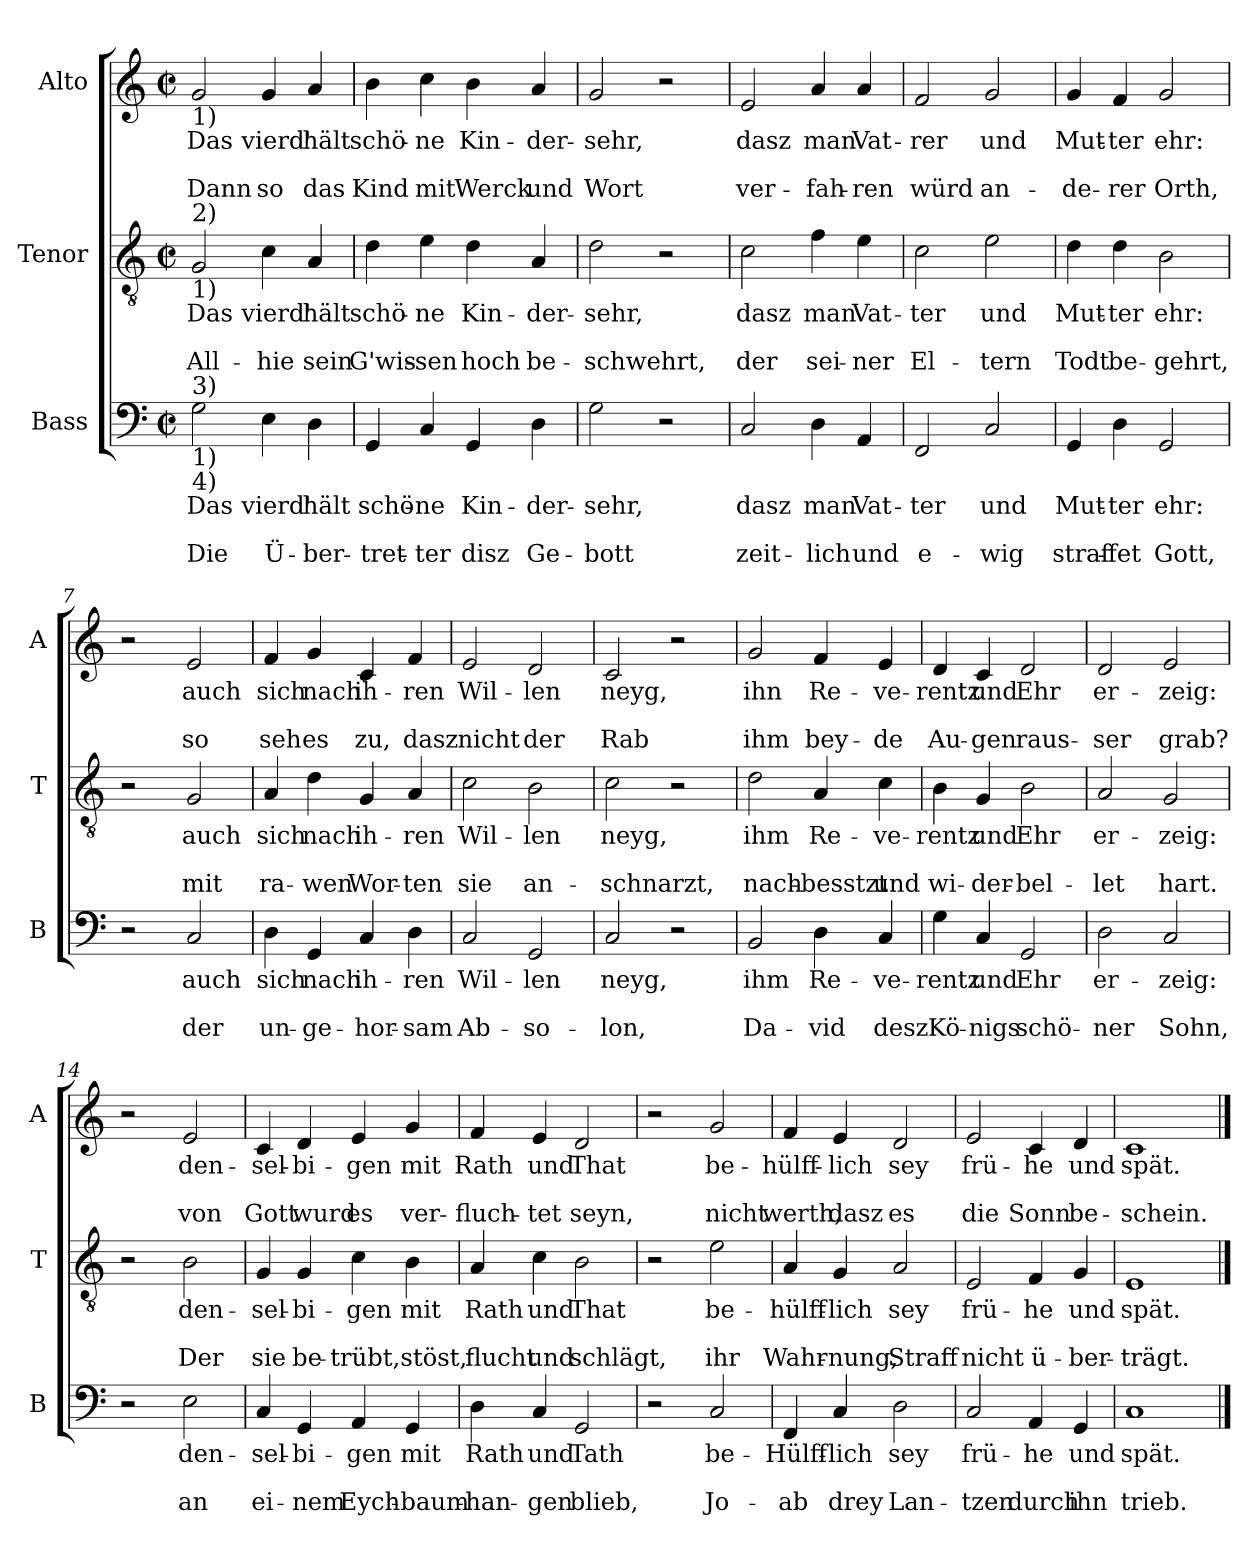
**kern	**text	**text	**text	**kern	**text	**text	**text	**kern	**text	**text	**text
*part3	*part3	*part3	*part3	*part2	*part2	*part2	*part2	*part1	*part1	*part1	*part1
*staff3	*staff3	*staff3	*staff3	*staff2	*staff2	*staff2	*staff2	*staff1	*staff1	*staff1	*staff1
*I"Bass	*	*	*	*I"Tenor	*	*	*	*I"Alto	*	*	*
*I'B	*	*	*	*I'T	*	*	*	*I'A	*	*	*
*clefF4	*	*	*	*clefGv2	*	*	*	*clefG2	*	*	*
*k[]	*	*	*	*k[]	*	*	*	*k[]	*	*	*
*C:	*	*	*	*C:	*	*	*	*C:	*	*	*
*M2/2	*	*	*	*M2/2	*	*	*	*M2/2	*	*	*
*met(c|)	*	*	*	*met(c|)	*	*	*	*met(c|)	*	*	*
=1	=1	=1	=1	=1	=1	=1	=1	=1	=1	=1	=1
!	!	!	!	!	!	!	!	!LO:TX:b:t=1)	!	!	!
!	!	!	!	!LO:TX:a:t=2)	!	!	!	!	!	!	!
!	!	!	!	!LO:TX:b:t=1)	!	!	!	!	!	!	!
!LO:TX:a:t=3)	!	!	!	!	!	!	!	!	!	!	!
!LO:TX:b:t=1)	!	!	!	!	!	!	!	!	!	!	!
!LO:TX:b:t=4)	!	!	!	!	!	!	!	!	!	!	!
!	!LO:LY:b	!	!LO:LY:b	!	!LO:LY:b	!	!LO:LY:b	!	!LO:LY:b	!	!LO:LY:b
2G\	Das	.	Die	2G/	Das	.	All-	2g/	Das	.	Dann
!	!LO:LY:b	!	!LO:LY:b	!	!LO:LY:b	!	!LO:LY:b	!	!LO:LY:b	!	!LO:LY:b
4E\	vierd'	.	Ü-	4c\	vierd'	.	-hie	4g/	vierd'	.	so
!	!LO:LY:b	!	!LO:LY:b	!	!LO:LY:b	!	!LO:LY:b	!	!LO:LY:b	!	!LO:LY:b
4D\	hält	.	-ber-	4A/	hält	.	sein	4a/	hält	.	das
=2	=2	=2	=2	=2	=2	=2	=2	=2	=2	=2	=2
!	!LO:LY:b	!	!LO:LY:b	!	!LO:LY:b	!	!LO:LY:b	!	!LO:LY:b	!	!LO:LY:b
4GG/	schö-	.	-tret-	4d\	schö-	.	G'wis-	4b\	schö-	.	Kind
!	!LO:LY:b	!	!LO:LY:b	!	!LO:LY:b	!	!LO:LY:b	!	!LO:LY:b	!	!LO:LY:b
4C/	-ne	.	-ter	4e\	-ne	.	-sen	4cc\	-ne	.	mit
!	!LO:LY:b	!	!LO:LY:b	!	!LO:LY:b	!	!LO:LY:b	!	!LO:LY:b	!	!LO:LY:b
4GG/	Kin-	.	disz	4d\	Kin-	.	hoch	4b\	Kin-	.	Werck
!	!LO:LY:b	!	!LO:LY:b	!	!LO:LY:b	!	!LO:LY:b	!	!LO:LY:b	!	!LO:LY:b
4D\	-der-	.	Ge-	4A/	-der-	.	be-	4a/	-der-	.	und
=3	=3	=3	=3	=3	=3	=3	=3	=3	=3	=3	=3
!	!LO:LY:b	!	!LO:LY:b	!	!LO:LY:b	!	!LO:LY:b	!	!LO:LY:b	!	!LO:LY:b
2G\	-sehr,	.	-bott	2d\	-sehr,	.	-schwehrt,	2g/	-sehr,	.	Wort
2r	.	.	.	2r	.	.	.	2r	.	.	.
=4	=4	=4	=4	=4	=4	=4	=4	=4	=4	=4	=4
!	!LO:LY:b	!	!LO:LY:b	!	!LO:LY:b	!	!LO:LY:b	!	!LO:LY:b	!	!LO:LY:b
2C/	dasz	.	zeit-	2c\	dasz	.	der	2e/	dasz	.	ver-
!	!LO:LY:b	!	!LO:LY:b	!	!LO:LY:b	!	!LO:LY:b	!	!LO:LY:b	!	!LO:LY:b
4D\	man	.	-lich	4f\	man	.	sei-	4a/	man	.	-fah-
!	!LO:LY:b	!	!LO:LY:b	!	!LO:LY:b	!	!LO:LY:b	!	!LO:LY:b	!	!LO:LY:b
4AA/	Vat-	.	und	4e\	Vat-	.	-ner	4a/	Vat-	.	-ren
=5	=5	=5	=5	=5	=5	=5	=5	=5	=5	=5	=5
!	!LO:LY:b	!	!LO:LY:b	!	!LO:LY:b	!	!LO:LY:b	!	!LO:LY:b	!	!LO:LY:b
2FF/	-ter	.	e-	2c\	-ter	.	El-	2f/	-rer	.	würd
!	!LO:LY:b	!	!LO:LY:b	!	!LO:LY:b	!	!LO:LY:b	!	!LO:LY:b	!	!LO:LY:b
2C/	und	.	-wig	2e\	und	.	-tern	2g/	und	.	an-
!!LO:LB:g=z
=6	=6	=6	=6	=6	=6	=6	=6	=6	=6	=6	=6
!	!LO:LY:b	!	!LO:LY:b	!	!LO:LY:b	!	!LO:LY:b	!	!LO:LY:b	!	!LO:LY:b
4GG/	Mut-	.	straf-	4d\	Mut-	.	Todt	4g/	Mut-	.	-de-
!	!LO:LY:b	!	!LO:LY:b	!	!LO:LY:b	!	!LO:LY:b	!	!LO:LY:b	!	!LO:LY:b
4D\	-ter	.	-fet	4d\	-ter	.	be-	4f/	-ter	.	-rer
!	!LO:LY:b	!	!LO:LY:b	!	!LO:LY:b	!	!LO:LY:b	!	!LO:LY:b	!	!LO:LY:b
2GG/	ehr:	.	Gott,	2B\	ehr:	.	-gehrt,	2g/	ehr:	.	Orth,
=7	=7	=7	=7	=7	=7	=7	=7	=7	=7	=7	=7
2r	.	.	.	2r	.	.	.	2r	.	.	.
!	!LO:LY:b	!	!LO:LY:b	!	!LO:LY:b	!	!LO:LY:b	!	!LO:LY:b	!	!LO:LY:b
2C/	auch	.	der	2G/	auch	.	mit	2e/	auch	.	so
=8	=8	=8	=8	=8	=8	=8	=8	=8	=8	=8	=8
!	!LO:LY:b	!	!LO:LY:b	!	!LO:LY:b	!	!LO:LY:b	!	!LO:LY:b	!	!LO:LY:b
4D\	sich	.	un-	4A/	sich	.	ra-	4f/	sich	.	seh
!	!LO:LY:b	!	!LO:LY:b	!	!LO:LY:b	!	!LO:LY:b	!	!LO:LY:b	!	!LO:LY:b
4GG/	nach	.	-ge-	4d\	nach	.	-wen	4g/	nach	.	es
!	!LO:LY:b	!	!LO:LY:b	!	!LO:LY:b	!	!LO:LY:b	!	!LO:LY:b	!	!LO:LY:b
4C/	ih-	.	-hor-	4G/	ih-	.	Wor-	4c/	ih-	.	zu,
!	!LO:LY:b	!	!LO:LY:b	!	!LO:LY:b	!	!LO:LY:b	!	!LO:LY:b	!	!LO:LY:b
4D\	-ren	.	-sam	4A/	-ren	.	-ten	4f/	-ren	.	dasz
=9	=9	=9	=9	=9	=9	=9	=9	=9	=9	=9	=9
!	!LO:LY:b	!	!LO:LY:b	!	!LO:LY:b	!	!LO:LY:b	!	!LO:LY:b	!	!LO:LY:b
2C/	Wil-	.	Ab-	2c\	Wil-	.	sie	2e/	Wil-	.	nicht
!	!LO:LY:b	!	!LO:LY:b	!	!LO:LY:b	!	!LO:LY:b	!	!LO:LY:b	!	!LO:LY:b
2GG/	-len	.	-so-	2B\	-len	.	an-	2d/	-len	.	der
=10	=10	=10	=10	=10	=10	=10	=10	=10	=10	=10	=10
!	!LO:LY:b	!	!LO:LY:b	!	!LO:LY:b	!	!LO:LY:b	!	!LO:LY:b	!	!LO:LY:b
2C/	neyg,	.	-lon,	2c\	neyg,	.	-schnarzt,	2c/	neyg,	.	Rab
2r	.	.	.	2r	.	.	.	2r	.	.	.
!!LO:PB:g=z
=11	=11	=11	=11	=11	=11	=11	=11	=11	=11	=11	=11
!	!LO:LY:b	!	!LO:LY:b	!	!LO:LY:b	!	!LO:LY:b	!	!LO:LY:b	!	!LO:LY:b
2BB/	ihm	.	Da-	2d\	ihm	.	nach-	2g/	ihn	.	ihm
!	!LO:LY:b	!	!LO:LY:b	!	!LO:LY:b	!	!LO:LY:b	!	!LO:LY:b	!	!LO:LY:b
4D\	Re-	.	-vid	4A/	Re-	.	-besstzt	4f/	Re-	.	bey-
!	!LO:LY:b	!	!LO:LY:b	!	!LO:LY:b	!	!LO:LY:b	!	!LO:LY:b	!	!LO:LY:b
4C/	-ve-	.	desz	4c\	-ve-	.	und	4e/	-ve-	.	-de
=12	=12	=12	=12	=12	=12	=12	=12	=12	=12	=12	=12
!	!LO:LY:b	!	!LO:LY:b	!	!LO:LY:b	!	!LO:LY:b	!	!LO:LY:b	!	!LO:LY:b
4G\	-rentz	.	Kö-	4B\	-rentz	.	wi-	4d/	-rentz	.	Au-
!	!LO:LY:b	!	!LO:LY:b	!	!LO:LY:b	!	!LO:LY:b	!	!LO:LY:b	!	!LO:LY:b
4C/	und	.	-nigs	4G/	und	.	-der-	4c/	und	.	-gen
!	!LO:LY:b	!	!LO:LY:b	!	!LO:LY:b	!	!LO:LY:b	!	!LO:LY:b	!	!LO:LY:b
2GG/	Ehr	.	schö-	2B\	Ehr	.	-bel-	2d/	Ehr	.	raus-
=13	=13	=13	=13	=13	=13	=13	=13	=13	=13	=13	=13
!	!LO:LY:b	!	!LO:LY:b	!	!LO:LY:b	!	!LO:LY:b	!	!LO:LY:b	!	!LO:LY:b
2D\	er-	.	-ner	2A/	er-	.	-let	2d/	er-	.	-ser
!	!LO:LY:b	!	!LO:LY:b	!	!LO:LY:b	!	!LO:LY:b	!	!LO:LY:b	!	!LO:LY:b
2C/	-zeig:	.	Sohn,	2G/	-zeig:	.	hart.	2e/	-zeig:	.	grab?
=14	=14	=14	=14	=14	=14	=14	=14	=14	=14	=14	=14
2r	.	.	.	2r	.	.	.	2r	.	.	.
!	!LO:LY:b	!	!LO:LY:b	!	!LO:LY:b	!	!LO:LY:b	!	!LO:LY:b	!	!LO:LY:b
2E\	den-	.	an	2B\	den-	.	Der	2e/	den-	.	von
=15	=15	=15	=15	=15	=15	=15	=15	=15	=15	=15	=15
!	!LO:LY:b	!	!LO:LY:b	!	!LO:LY:b	!	!LO:LY:b	!	!LO:LY:b	!	!LO:LY:b
4C/	-sel-	.	ei-	4G/	-sel-	.	sie	4c/	-sel-	.	Gott
!	!LO:LY:b	!	!LO:LY:b	!	!LO:LY:b	!	!LO:LY:b	!	!LO:LY:b	!	!LO:LY:b
4GG/	-bi-	.	-nem	4G/	-bi-	.	be-	4d/	-bi-	.	wurd
!	!LO:LY:b	!	!LO:LY:b	!	!LO:LY:b	!	!LO:LY:b	!	!LO:LY:b	!	!LO:LY:b
4AA/	-gen	.	Eych-	4c\	-gen	.	-trübt,	4e/	-gen	.	es
!	!LO:LY:b	!	!LO:LY:b	!	!LO:LY:b	!	!LO:LY:b	!	!LO:LY:b	!	!LO:LY:b
4GG/	mit	.	-baum-	4B\	mit	.	stöst,	4g/	mit	.	ver-
!!LO:LB:g=z
=16	=16	=16	=16	=16	=16	=16	=16	=16	=16	=16	=16
!	!LO:LY:b	!	!LO:LY:b	!	!LO:LY:b	!	!LO:LY:b	!	!LO:LY:b	!	!LO:LY:b
4D\	Rath	.	-han-	4A/	Rath	.	flucht	4f/	Rath	.	-fluch-
!	!LO:LY:b	!	!LO:LY:b	!	!LO:LY:b	!	!LO:LY:b	!	!LO:LY:b	!	!LO:LY:b
4C/	und	.	-gen	4c\	und	.	und	4e/	und	.	-tet
!	!LO:LY:b	!	!LO:LY:b	!	!LO:LY:b	!	!LO:LY:b	!	!LO:LY:b	!	!LO:LY:b
2GG/	Tath	.	blieb,	2B\	That	.	schlägt,	2d/	That	.	seyn,
=17	=17	=17	=17	=17	=17	=17	=17	=17	=17	=17	=17
2r	.	.	.	2r	.	.	.	2r	.	.	.
!	!LO:LY:b	!	!LO:LY:b	!	!LO:LY:b	!	!LO:LY:b	!	!LO:LY:b	!	!LO:LY:b
2C/	be-	.	Jo-	2e\	be-	.	ihr	2g/	be-	.	nicht
=18	=18	=18	=18	=18	=18	=18	=18	=18	=18	=18	=18
!	!LO:LY:b	!	!LO:LY:b	!	!LO:LY:b	!	!LO:LY:b	!	!LO:LY:b	!	!LO:LY:b
4FF/	-Hülff-	.	-ab	4A/	-hülff-	.	Wahr-	4f/	-hülff-	.	werth,
!	!LO:LY:b	!	!LO:LY:b	!	!LO:LY:b	!	!LO:LY:b	!	!LO:LY:b	!	!LO:LY:b
4C/	-lich	.	drey	4G/	-lich	.	-nung,	4e/	-lich	.	dasz
!	!LO:LY:b	!	!LO:LY:b	!	!LO:LY:b	!	!LO:LY:b	!	!LO:LY:b	!	!LO:LY:b
2D\	sey	.	Lan-	2A/	sey	.	Straff	2d/	sey	.	es
=19	=19	=19	=19	=19	=19	=19	=19	=19	=19	=19	=19
!	!LO:LY:b	!	!LO:LY:b	!	!LO:LY:b	!	!LO:LY:b	!	!LO:LY:b	!	!LO:LY:b
2C/	frü-	.	-tzen	2E/	frü-	.	nicht	2e/	frü-	.	die
!	!LO:LY:b	!	!LO:LY:b	!	!LO:LY:b	!	!LO:LY:b	!	!LO:LY:b	!	!LO:LY:b
4AA/	-he	.	durch	4F/	-he	.	ü-	4c/	-he	.	Sonn
!	!LO:LY:b	!	!LO:LY:b	!	!LO:LY:b	!	!LO:LY:b	!	!LO:LY:b	!	!LO:LY:b
4GG/	und	.	ihn	4G/	und	.	-ber-	4d/	und	.	be-
=20	=20	=20	=20	=20	=20	=20	=20	=20	=20	=20	=20
!	!LO:LY:b	!	!LO:LY:b	!	!LO:LY:b	!	!LO:LY:b	!	!LO:LY:b	!	!LO:LY:b
1C	spät.	.	trieb.	1E	spät.	.	-trägt.	1c	spät.	.	-schein.
==	==	==	==	==	==	==	==	==	==	==	==
*-	*-	*-	*-	*-	*-	*-	*-	*-	*-	*-	*-
